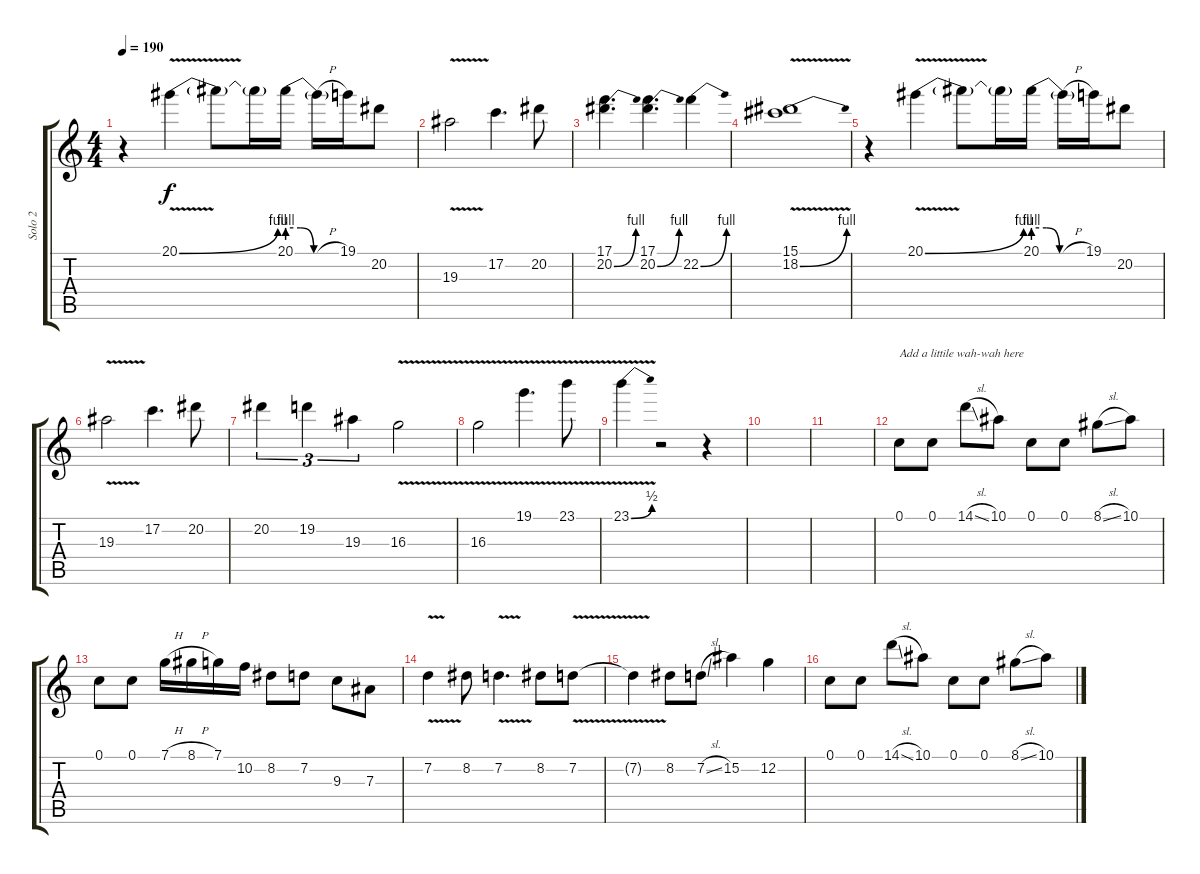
\track ("Solo 2" "Solo 2") {instrument distortionguitar}
\staff {score tabs}
\tuning (C4 G3 Eb3 Bb2 F2 C2) {hide}
\ts (4 4)
\tempo 190
\clef g2
\ks c
r.4{dy f} 20.1{be (bend 0 0 60 4) v}.4 20.1{t}.8 20.1{t}.16 20.1{be (custom 0 4 15 4 30 0 60 0)}.16 20.1{h t}.16 19.1.16 20.2.8 |
19.3{v}.2 17.2.4{d} 20.2.8 |
(17.1 20.2{be (bend 0 0 60 4)}).4{d} (17.1 20.2{be (bend 0 0 60 4)}).4{d} 22.2{be (bend 0 0 60 4)}.4 |
(15.1 18.2{be (bend 0 0 60 4) v}).1 |
r.4 20.1{be (bend 0 0 60 4) v}.4 20.1{t}.8 20.1{t}.16 20.1{be (custom 0 4 15 4 30 0 60 0)}.16 20.1{h t}.16 19.1.16 20.2.8 |
19.3{v}.2 17.2.4{d} 20.2.8 |
20.2.4{tu (3 2)} 19.2.4{tu (3 2)} 19.3.4{tu (3 2)} 16.3{v}.2 |
16.3{v}.2 19.1{v}.4{d} 23.1{v}.8 |
23.1{be (bend 0 0 60 2) v}.4 r.2 r.4 |
|
|
0.1.8{txt "Add a littile wah-wah here"} 0.1.8 14.1{sl}.8 10.1.8 0.1.8 0.1.8 8.1{sl}.8 10.1.8 |
0.1.8 0.1.8 7.1{h}.16 8.1{h}.16 7.1.16 10.2.16 8.2.8 7.2.8 9.3.8 7.3.8 |
7.2{v}.4 8.2.8 7.2{v}.4{d} 8.2.8 7.2{v}.8 |
7.2{t}.4 8.2.8 7.2{sl}.8 15.2.4 12.2.4 |
0.1.8 0.1.8 14.1{sl}.8 10.1.8 0.1.8 0.1.8 8.1{sl}.8 10.1.8
